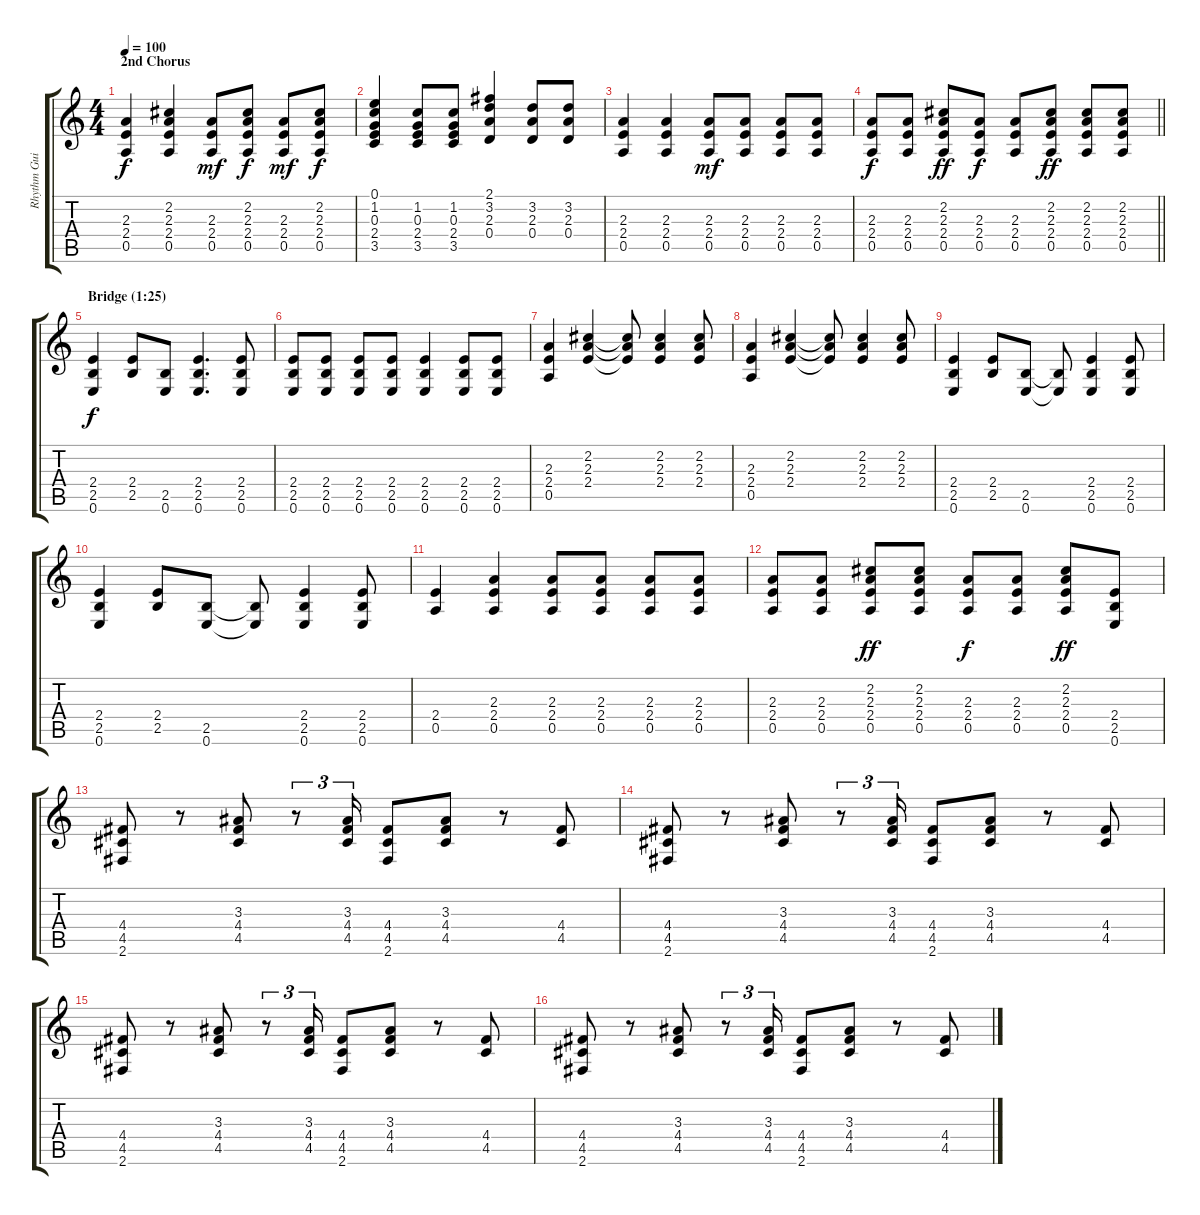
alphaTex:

\track ("Rhythm Guitar (Paul Kantner)" "Rhythm Gui") {instrument electricguitarclean}
\staff {score tabs}
\tuning (E4 B3 G3 D3 A2 E2) {hide}
\ts (4 4)
\section ("" "2nd Chorus")
\tempo 100
\clef g2
\ks c
(2.3 2.4 0.5).4{dy f} (2.2 2.3 2.4 0.5).4 (2.3 2.4 0.5).8{dy mf} (2.2 2.3 2.4 0.5).8{dy f} (2.3 2.4 0.5).8{dy mf} (2.2 2.3 2.4 0.5).8{dy f} |
(0.1 1.2 0.3 2.4 3.5).4 (1.2 0.3 2.4 3.5).8 (1.2 0.3 2.4 3.5).8 (2.1 3.2 2.3 0.4).4 (3.2 2.3 0.4).8 (3.2 2.3 0.4).8 |
(2.3 2.4 0.5).4 (2.3 2.4 0.5).4 (2.3 2.4 0.5).8{dy mf} (2.3 2.4 0.5).8 (2.3 2.4 0.5).8 (2.3 2.4 0.5).8 |
\barLineRight lightlight
(2.3 2.4 0.5).8{dy f} (2.3 2.4 0.5).8 (2.2 2.3 2.4 0.5).8{dy ff} (2.3 2.4 0.5).8{dy f} (2.3 2.4 0.5).8 (2.2 2.3 2.4 0.5).8{dy ff} (2.2 2.3 2.4 0.5).8 (2.2 2.3 2.4 0.5).8 |
\section ("" "Bridge (1:25)")
(2.4 2.5 0.6).4{dy f} (2.4 2.5).8 (2.5 0.6).8 (2.4 2.5 0.6).4{d} (2.4 2.5 0.6).8 |
(2.4 2.5 0.6).8 (2.4 2.5 0.6).8 (2.4 2.5 0.6).8 (2.4 2.5 0.6).8 (2.4 2.5 0.6).4 (2.4 2.5 0.6).8 (2.4 2.5 0.6).8 |
(2.3 2.4 0.5).4 (2.2 2.3 2.4).4 (2.2{t} 2.3{t} 2.4{t}).8 (2.2 2.3 2.4).4 (2.2 2.3 2.4).8 |
(2.3 2.4 0.5).4 (2.2 2.3 2.4).4 (2.2{t} 2.3{t} 2.4{t}).8 (2.2 2.3 2.4).4 (2.2 2.3 2.4).8 |
(2.4 2.5 0.6).4 (2.4 2.5).8 (2.5 0.6).8 (2.5{t} 0.6{t}).8 (2.4 2.5 0.6).4 (2.4 2.5 0.6).8 |
(2.4 2.5 0.6).4 (2.4 2.5).8 (2.5 0.6).8 (2.5{t} 0.6{t}).8 (2.4 2.5 0.6).4 (2.4 2.5 0.6).8 |
(2.4 0.5).4 (2.3 2.4 0.5).4 (2.3 2.4 0.5).8 (2.3 2.4 0.5).8 (2.3 2.4 0.5).8 (2.3 2.4 0.5).8 |
(2.3 2.4 0.5).8 (2.3 2.4 0.5).8 (2.2 2.3 2.4 0.5).8{dy ff} (2.2 2.3 2.4 0.5).8 (2.3 2.4 0.5).8{dy f} (2.3 2.4 0.5).8 (2.2 2.3 2.4 0.5).8{dy ff} (2.4 2.5 0.6).8 |
(4.4 4.5 2.6).8 r.8 (3.3 4.4 4.5).8 r.8{tu (3 2)} (3.3 4.4 4.5).16{tu (3 2)} (4.4 4.5 2.6).8 (3.3 4.4 4.5).8 r.8 (4.4 4.5).8 |
(4.4 4.5 2.6).8 r.8 (3.3 4.4 4.5).8 r.8{tu (3 2)} (3.3 4.4 4.5).16{tu (3 2)} (4.4 4.5 2.6).8 (3.3 4.4 4.5).8 r.8 (4.4 4.5).8 |
(4.4 4.5 2.6).8 r.8 (3.3 4.4 4.5).8 r.8{tu (3 2)} (3.3 4.4 4.5).16{tu (3 2)} (4.4 4.5 2.6).8 (3.3 4.4 4.5).8 r.8 (4.4 4.5).8 |
(4.4 4.5 2.6).8 r.8 (3.3 4.4 4.5).8 r.8{tu (3 2)} (3.3 4.4 4.5).16{tu (3 2)} (4.4 4.5 2.6).8 (3.3 4.4 4.5).8 r.8 (4.4 4.5).8
